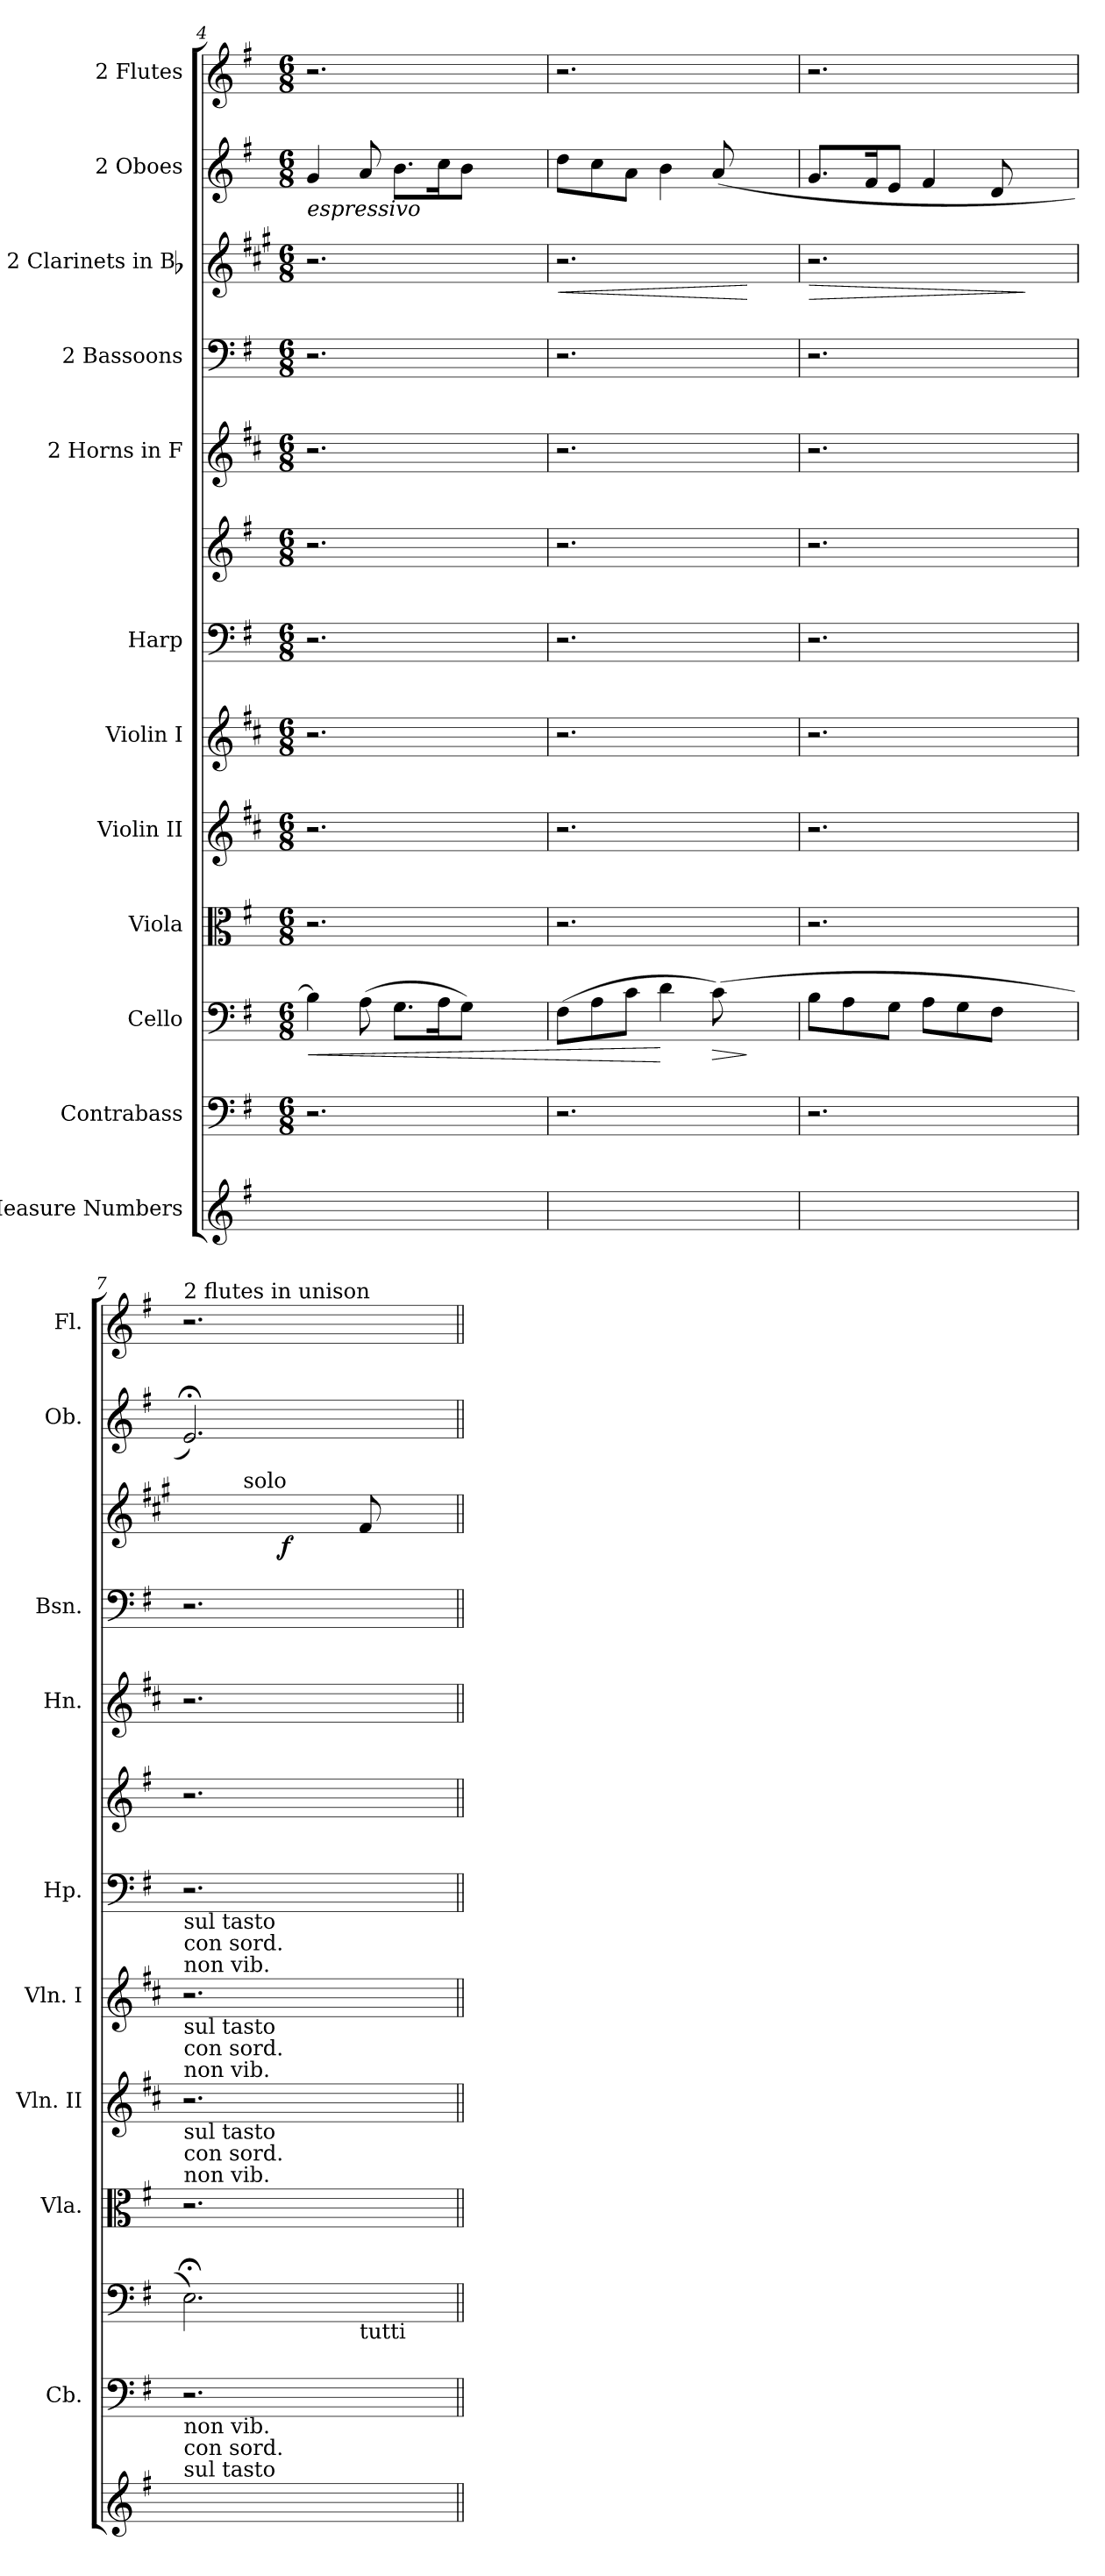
**kern	**kern	**kern	**dynam	**kern	**kern	**kern	**kern	**kern	**kern	**kern	**kern	**dynam	**kern	**kern
*part12	*part11	*part10	*part10	*part9	*part8	*part7	*part6	*part6	*part5	*part4	*part3	*part3	*part2	*part1
*staff13	*staff12	*staff11	*staff11	*staff10	*staff9	*staff8	*staff7	*staff6	*staff5	*staff4	*staff3	*staff3	*staff2	*staff1
*I"Measure Numbers	*I"Contrabass	*I"Cello	*	*I"Viola	*I"Violin II	*I"Violin I	*I"Harp	*	*I"2 Horns in F	*I"2 Bassoons	*I"2 Clarinets  in Bb	*	*I"2 Oboes	*I"2 Flutes
*	*I'Cb.	*	*	*I'Vla.	*I'Vln. II	*I'Vln. I	*I'Hp.	*	*I'Hn.	*I'Bsn.	*	*	*I'Ob.	*I'Fl.
*clefG2	*clefF4	*clefF4	*	*clefC3	*clefG2	*clefG2	*clefF4	*clefG2	*clefG2	*clefF4	*clefG2	*	*clefG2	*clefG2
*	*	*	*	*	*ITrd4c7	*ITrd4c7	*	*	*ITrd4c7	*	*ITrd1c2	*	*	*
*k[f#]	*k[f#]	*k[f#]	*	*k[f#]	*k[f#]	*k[f#]	*k[f#]	*k[f#]	*k[f#]	*k[f#]	*k[f#]	*	*k[f#]	*k[f#]
*e:	*e:	*e:	*	*e:	*e:	*e:	*e:	*e:	*e:	*e:	*e:	*	*e:	*e:
*	*M6/8	*M6/8	*	*M6/8	*M6/8	*M6/8	*M6/8	*M6/8	*M6/8	*M6/8	*M6/8	*	*M6/8	*M6/8
=4	=4	=4	=4	=4	=4	=4	=4	=4	=4	=4	=4	=4	=4	=4
!	!	!	!	!	!	!	!	!	!	!	!	!	!LO:TX:b:i:t=espressivo	!
!	!	!	!LO:HP:b	!	!	!	!	!	!	!	!	!	!	!
1ryy	2.r	4B\]	<	2.r	2.r	2.r	2.r	2.r	2.r	2.r	2.r	.	4g/	2.r
.	.	(>8A\	.	.	.	.	.	.	.	.	.	.	8a/	.
.	.	8.G\L	.	.	.	.	.	.	.	.	.	.	8.b\L	.
.	.	16A\k	.	.	.	.	.	.	.	.	.	.	16cc\k	.
.	.	8G\J)	.	.	.	.	.	.	.	.	.	.	8b\J	.
.	4ryy	4ryy	.	4ryy	4ryy	4ryy	4ryy	4ryy	4ryy	4ryy	4ryy	.	4ryy	4ryy
=5	=5	=5	=5	=5	=5	=5	=5	=5	=5	=5	=5	=5	=5	=5
!	!	!	!	!	!	!	!	!	!	!	!	!LO:HP:b	!	!
1ryy	2.r	(>8F#\L	.	2.r	2.r	2.r	2.r	2.r	2.r	2.r	2.r	<	8dd\L	2.r
.	.	8A\	.	.	.	.	.	.	.	.	.	.	8cc\	.
.	.	8c\J	.	.	.	.	.	.	.	.	.	.	8a\J	.
.	.	4d\	[	.	.	.	.	.	.	.	.	.	4b\	.
!	!	!	!LO:HP:b	!	!	!	!	!	!	!	!	!	!	!
.	.	(>8c\)	>	.	.	.	.	.	.	.	.	.	(<8a/	.
.	4ryy	4ryy	]	4ryy	4ryy	4ryy	4ryy	4ryy	4ryy	4ryy	4ryy	[	4ryy	4ryy
=6	=6	=6	=6	=6	=6	=6	=6	=6	=6	=6	=6	=6	=6	=6
!	!	!	!	!	!	!	!	!	!	!	!	!LO:HP:b	!	!
1ryy	2.r	8B\L	.	2.r	2.r	2.r	2.r	2.r	2.r	2.r	2.r	>	8.g/L	2.r
.	.	8A\	.	.	.	.	.	.	.	.	.	.	.	.
.	.	.	.	.	.	.	.	.	.	.	.	.	16f#/k	.
.	.	8G\J	.	.	.	.	.	.	.	.	.	.	8e/J	.
.	.	8A\L	.	.	.	.	.	.	.	.	.	.	4f#/	.
.	.	8G\	.	.	.	.	.	.	.	.	.	.	.	.
.	.	8F#\J	.	.	.	.	.	.	.	.	.	.	8d/	.
.	4ryy	4ryy	.	4ryy	4ryy	4ryy	4ryy	4ryy	4ryy	4ryy	4ryy	]	4ryy	4ryy
!!LO:PB:g=z
=7	=7	=7	=7	=7	=7	=7	=7	=7	=7	=7	=7	=7	=7	=7
!	!	!	!	!	!	!	!	!	!	!	!	!	!	!LO:TX:a:t=2 flutes in unison
!	!	!	!	!	!	!LO:TX:a:t=non vib.	!	!	!	!	!	!	!	!
!	!	!	!	!	!	!LO:TX:a:t=con sord.	!	!	!	!	!	!	!	!
!	!	!	!	!	!	!LO:TX:a:t=sul tasto	!	!	!	!	!	!	!	!
!	!	!	!	!	!LO:TX:a:t=non vib.	!	!	!	!	!	!	!	!	!
!	!	!	!	!	!LO:TX:a:t=con sord.	!	!	!	!	!	!	!	!	!
!	!	!	!	!	!LO:TX:a:t=sul tasto	!	!	!	!	!	!	!	!	!
!	!	!	!	!LO:TX:a:t=non vib.	!	!	!	!	!	!	!	!	!	!
!	!	!	!	!LO:TX:a:t=con sord.	!	!	!	!	!	!	!	!	!	!
!	!	!	!	!LO:TX:a:t=sul tasto	!	!	!	!	!	!	!	!	!	!
!	!	!LO:TX:a:t=non vib.	!	!	!	!	!	!	!	!	!	!	!	!
!	!	!LO:TX:a:t=con sord.	!	!	!	!	!	!	!	!	!	!	!	!
!	!	!LO:TX:a:t=sul tasto	!	!	!	!	!	!	!	!	!	!	!	!
!	!LO:TX:b:t=non vib.	!	!	!	!	!	!	!	!	!	!	!	!	!
!	!LO:TX:b:t=con sord.	!	!	!	!	!	!	!	!	!	!	!	!	!
!	!LO:TX:b:t=sul tasto	!	!	!	!	!	!	!	!	!	!	!	!	!
*	*	*^	*	*	*	*	*	*	*	*	*^	*	*	*
1ryy	2.r	2.E;<\)	2ryy	.	2.r	2.r	2.r	2.r	2.r	2.r	2.r	4.ryy	4ryy	.	2.e;</)	2.r
!	!	!	!	!	!	!	!	!	!	!	!	!	!LO:TX:a:t=solo	!	!	!
.	.	.	.	.	.	.	.	.	.	.	.	.	2.ryy	.	.	.
!	!	!	!	!	!	!	!	!	!	!	!	!	!	!LO:DY:b	!	!
.	.	.	.	.	.	.	.	.	.	.	.	4ryy	.	f	.	.
.	.	.	8ryy	.	.	.	.	.	.	.	.	.	.	.	.	.
!	!	!	!LO:TX:b:t=tutti	!	!	!	!	!	!	!	!	!	!	!	!	!
.	.	.	4.ryy	.	.	.	.	.	.	.	.	8e/	.	.	.	.
.	4ryy	4ryy	.	.	4ryy	4ryy	4ryy	4ryy	4ryy	4ryy	4ryy	4ryy	.	.	4ryy	4ryy
*	*	*v	*v	*	*	*	*	*	*	*	*	*v	*v	*	*	*
=||	=||	=||	=||	=||	=||	=||	=||	=||	=||	=||	=||	=||	=||	=||
*-	*-	*-	*-	*-	*-	*-	*-	*-	*-	*-	*-	*-	*-	*-
